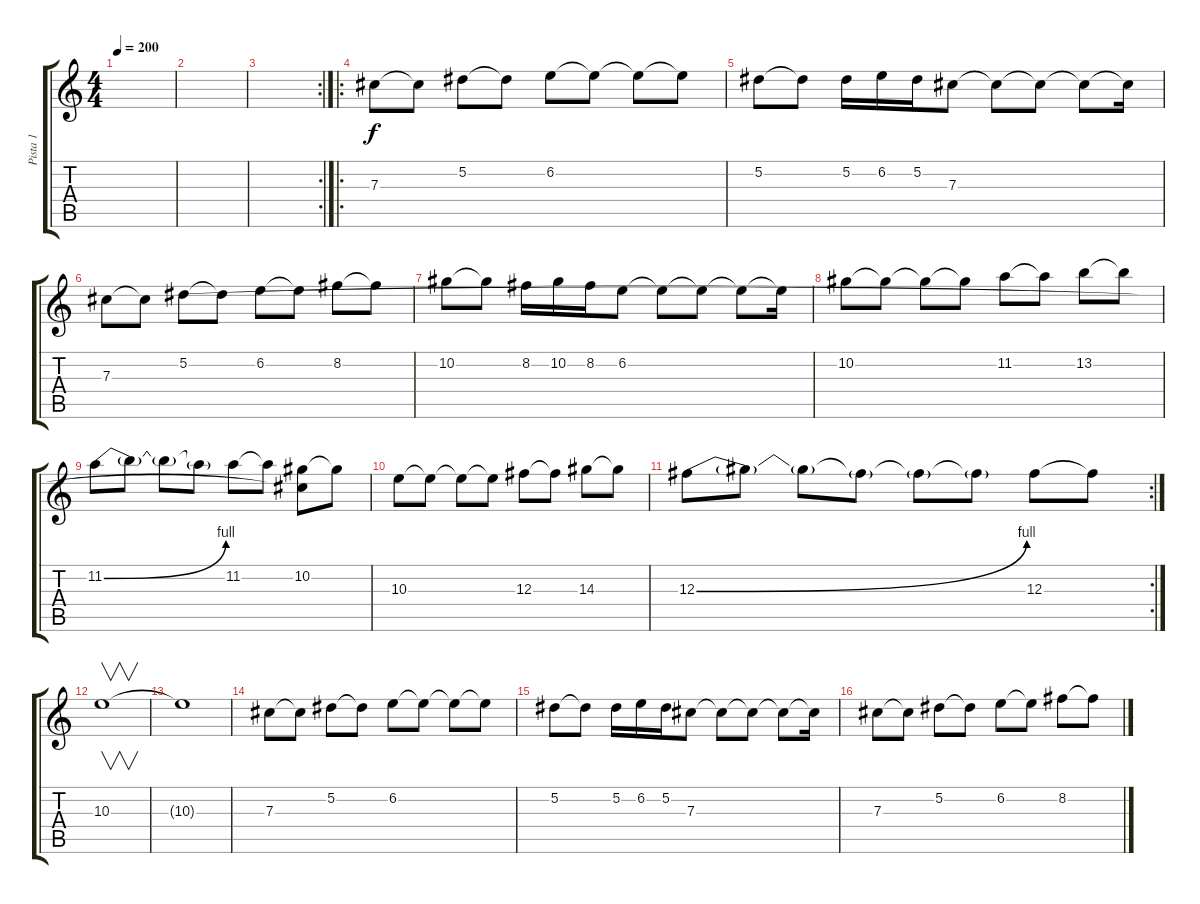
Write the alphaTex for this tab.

\track ("Pista 1" "Pista 1") {instrument distortionguitar}
\staff {score tabs}
\tuning (Eb4 Bb3 Gb3 Db3 Ab2 Eb2) {hide}
\ts (4 4)
\tempo 200
\clef g2
\ks c
|
|
\rc 2
|
\ro
7.3.8 7.3{t}.8 5.2.8 5.2{t}.8 6.2.8 6.2{t}.8 6.2{t}.8 6.2{t}.8 |
5.2.8 5.2{t}.8 5.2.16 6.2.16 5.2.16 7.3.8 7.3{t}.8 7.3{t}.8 7.3{t}.8 7.3{t}.16 |
7.3.8 7.3{t}.8 5.2.8 5.2{t}.8 6.2.8 6.2{t}.8 8.2.8 8.2{t}.8 |
10.2.8 10.2{t}.8 8.2.16 10.2.16 8.2.16 6.2.8 6.2{t}.8 6.2{t}.8 6.2{t}.8 6.2{t}.16 |
10.2.8 10.2{t}.8 10.2{t}.8 10.2{t}.8 11.2.8 11.2{t}.8 13.2.8 13.2{t}.8 |
11.2{be (bend 0 0 60 4)}.8 11.2{t}.8 11.2{t}.8 11.2{t}.8 11.2.8 11.2{t}.8 (10.2 7.3{t}).8 10.2{t}.8 |
10.3.8 10.3{t}.8 10.3{t}.8 10.3{t}.8 12.3.8 12.3{t}.8 14.3.8 14.3{t}.8 |
\rc 2
12.3{be (bend 0 0 60 4)}.8 12.3{t}.8 12.3{t}.8 12.3{t}.8 12.3{t}.8 12.3{t}.8 12.3.8 12.3{t}.8 |
10.3.1{v} |
10.3{t}.1 |
7.3.8 7.3{t}.8 5.2.8 5.2{t}.8 6.2.8 6.2{t}.8 6.2{t}.8 6.2{t}.8 |
5.2.8 5.2{t}.8 5.2.16 6.2.16 5.2.16 7.3.8 7.3{t}.8 7.3{t}.8 7.3{t}.8 7.3{t}.16 |
7.3.8 7.3{t}.8 5.2.8 5.2{t}.8 6.2.8 6.2{t}.8 8.2.8 8.2{t}.8
